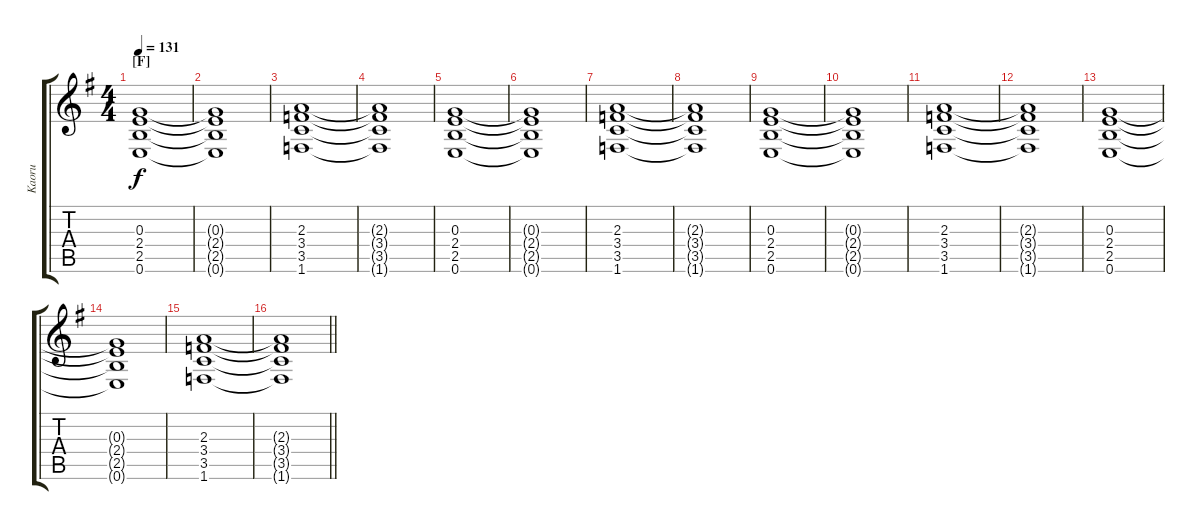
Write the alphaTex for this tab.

\track ("Kaoru" "Kaoru") {instrument overdrivenguitar}
\staff {score tabs}
\tuning (E4 B3 G3 D3 A2 E2) {hide}
\ts (4 4)
\section ("" "[F]")
\tempo 131
\clef g2
\ks eminor
(0.3 2.4 2.5 0.6).1{dy f} |
(0.3{t} 2.4{t} 2.5{t} 0.6{t}).1 |
(2.3 3.4 3.5 1.6).1 |
(2.3{t} 3.4{t} 3.5{t} 1.6{t}).1 |
(0.3 2.4 2.5 0.6).1 |
(0.3{t} 2.4{t} 2.5{t} 0.6{t}).1 |
(2.3 3.4 3.5 1.6).1 |
(2.3{t} 3.4{t} 3.5{t} 1.6{t}).1 |
(0.3 2.4 2.5 0.6).1 |
(0.3{t} 2.4{t} 2.5{t} 0.6{t}).1 |
(2.3 3.4 3.5 1.6).1 |
(2.3{t} 3.4{t} 3.5{t} 1.6{t}).1 |
(0.3 2.4 2.5 0.6).1 |
(0.3{t} 2.4{t} 2.5{t} 0.6{t}).1 |
(2.3 3.4 3.5 1.6).1 |
\barLineRight lightlight
(2.3{t} 3.4{t} 3.5{t} 1.6{t}).1
